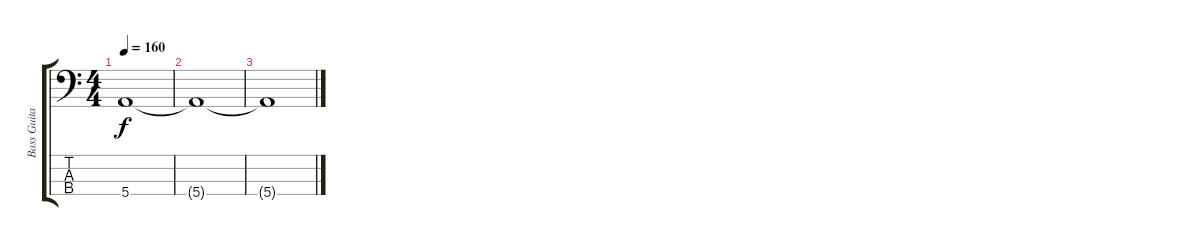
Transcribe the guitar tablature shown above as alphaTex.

\track ("Bass Guitar" "Bass Guita") {instrument electricbasspick}
\staff {score tabs}
\tuning (G2 D2 A1 E1) {hide}
\ts (4 4)
\tempo 160
\clef f4
\ks c
5.4{t}.1{dy f} |
5.4{t}.1 |
5.4{t}.1
